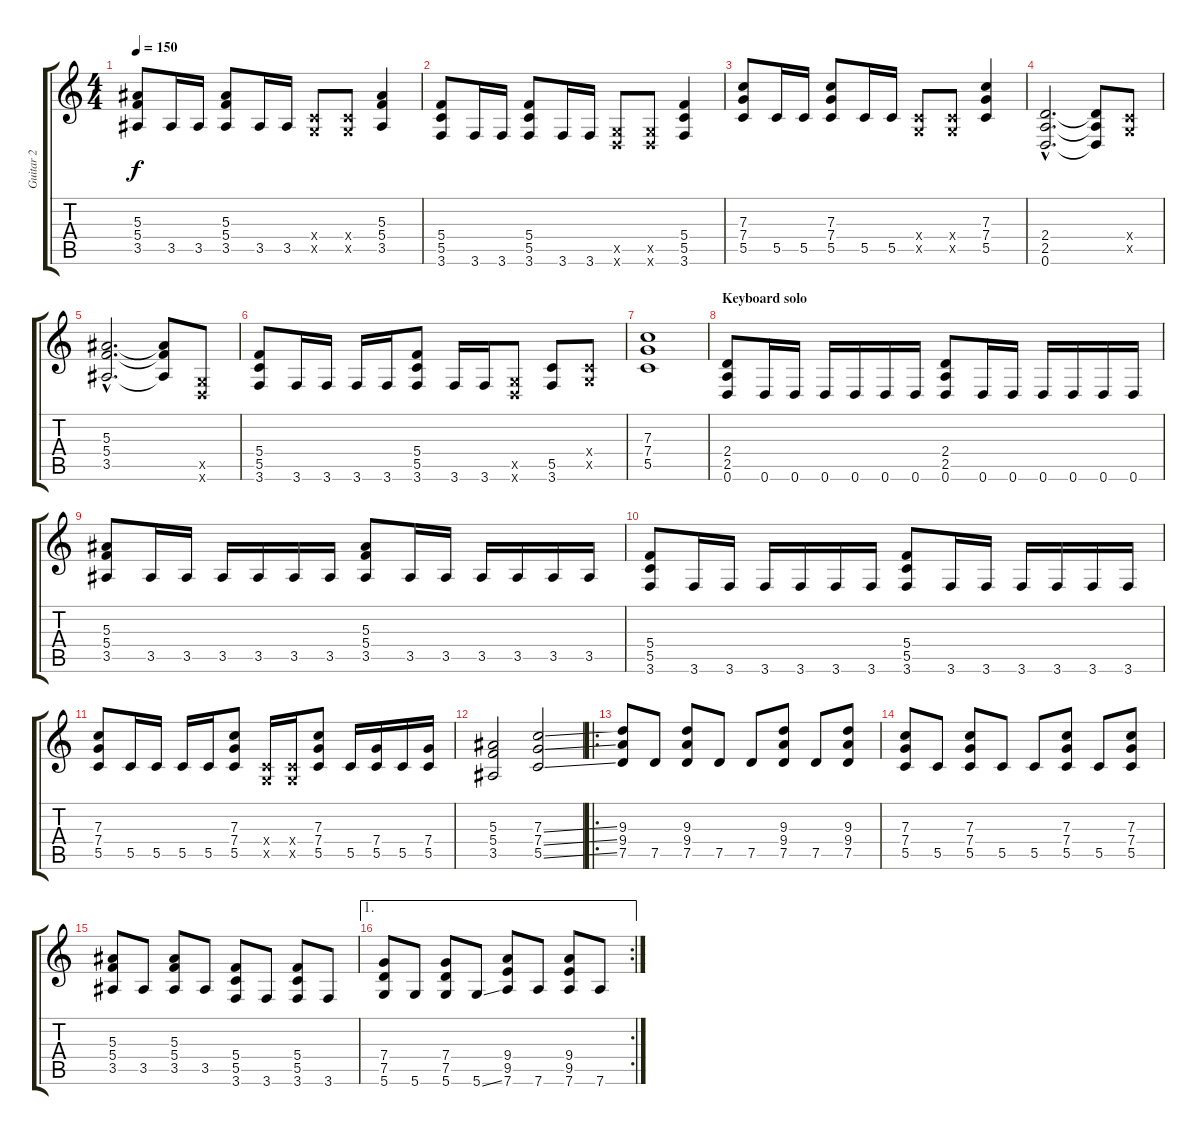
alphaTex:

\track ("Guitar 2" "Guitar 2") {instrument distortionguitar}
\staff {score tabs}
\tuning (D4 A3 F3 C3 G2 D2) {hide}
\ts (4 4)
\tempo 150
\clef g2
\ks c
(5.3 5.4 3.5).8{dy f} 3.5.16 3.5.16 (5.3 5.4 3.5).8 3.5.16 3.5.16 (0.4{x} 0.5{x}).8 (0.4{x} 0.5{x}).8 (5.3 5.4 3.5).4 |
(5.4 5.5 3.6).8 3.6.16 3.6.16 (5.4 5.5 3.6).8 3.6.16 3.6.16 (0.5{x} 0.6{x}).8 (0.5{x} 0.6{x}).8 (5.4 5.5 3.6).4 |
(7.3 7.4 5.5).8 5.5.16 5.5.16 (7.3 7.4 5.5).8 5.5.16 5.5.16 (0.4{x} 0.5{x}).8 (0.4{x} 0.5{x}).8 (7.3 7.4 5.5).4 |
(2.4{hac} 2.5{hac} 0.6{hac}).2{d} (2.4{t} 2.5{t} 0.6{t}).8 (0.4{x} 0.5{x}).8 |
(5.3{hac} 5.4{hac} 3.5{hac}).2{d} (5.3{t} 5.4{t} 3.5{t}).8 (0.5{x} 0.6{x}).8 |
(5.4 5.5 3.6).8 3.6.16 3.6.16 3.6.16 3.6.16 (5.4 5.5 3.6).8 3.6.16 3.6.16 (0.5{x} 0.6{x}).8 (5.5 3.6).8 (0.4{x} 0.5{x}).8 |
(7.3 7.4 5.5).1 |
\section ("" "Keyboard solo")
(2.4 2.5 0.6).8 0.6.16 0.6.16 0.6.16 0.6.16 0.6.16 0.6.16 (2.4 2.5 0.6).8 0.6.16 0.6.16 0.6.16 0.6.16 0.6.16 0.6.16 |
(5.3 5.4 3.5).8 3.5.16 3.5.16 3.5.16 3.5.16 3.5.16 3.5.16 (5.3 5.4 3.5).8 3.5.16 3.5.16 3.5.16 3.5.16 3.5.16 3.5.16 |
(5.4 5.5 3.6).8 3.6.16 3.6.16 3.6.16 3.6.16 3.6.16 3.6.16 (5.4 5.5 3.6).8 3.6.16 3.6.16 3.6.16 3.6.16 3.6.16 3.6.16 |
(7.3 7.4 5.5).8 5.5.16 5.5.16 5.5.16 5.5.16 (7.3 7.4 5.5).8 (0.4{x} 0.5{x}).16 (0.4{x} 0.5{x}).16 (7.3 7.4 5.5).8 5.5.16 (7.4 5.5).16 5.5.16 (7.4 5.5).16 |
(5.3 5.4 3.5).2 (7.3{ss} 7.4{ss} 5.5{ss}).2 |
\ro
(9.3 9.4 7.5).8 7.5.8 (9.3 9.4 7.5).8 7.5.8 7.5.8 (9.3 9.4 7.5).8 7.5.8 (9.3 9.4 7.5).8 |
(7.3 7.4 5.5).8 5.5.8 (7.3 7.4 5.5).8 5.5.8 5.5.8 (7.3 7.4 5.5).8 5.5.8 (7.3 7.4 5.5).8 |
(5.3 5.4 3.5).8 3.5.8 (5.3 5.4 3.5).8 3.5.8 (5.4 5.5 3.6).8 3.6.8 (5.4 5.5 3.6).8 3.6.8 |
\ae 1
\rc 2
(7.4 7.5 5.6).8 5.6.8 (7.4 7.5 5.6).8 5.6{ss}.8 (9.4 9.5 7.6).8 7.6.8 (9.4 9.5 7.6).8 7.6.8
